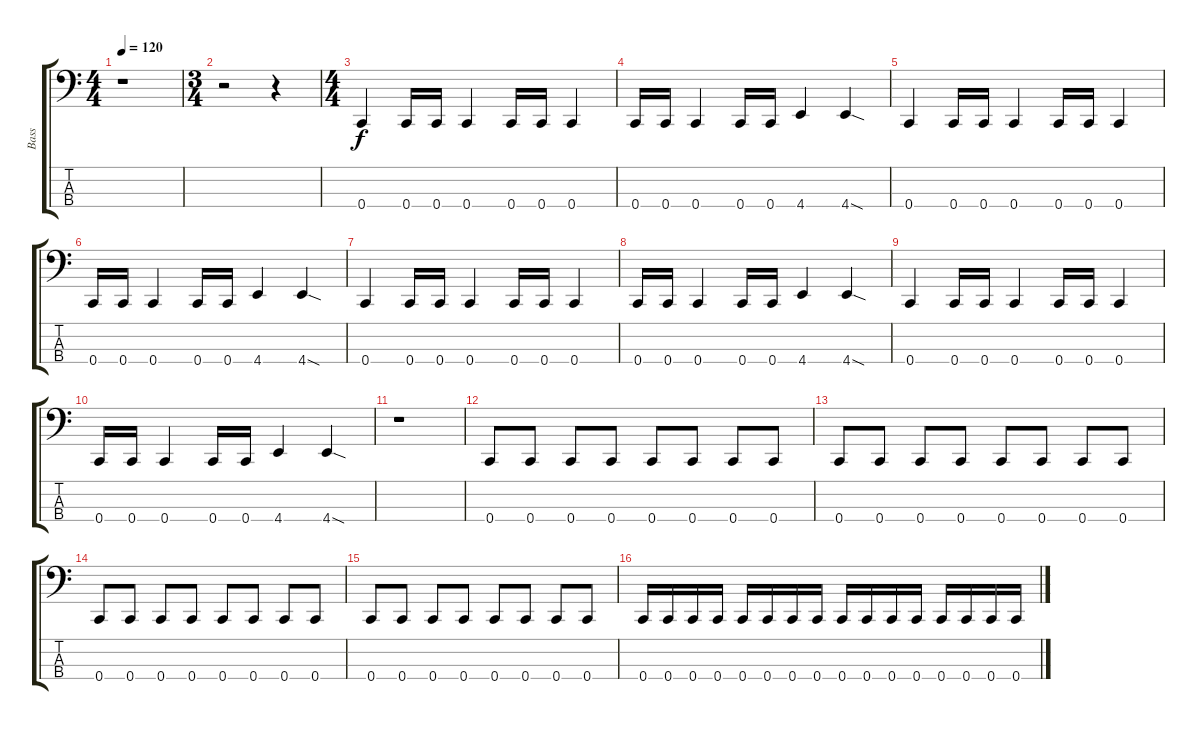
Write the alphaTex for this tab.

\track ("Bass" "Bass") {instrument electricbasspick}
\staff {score tabs}
\tuning (Eb2 Bb1 F1 C1) {hide}
\ts (4 4)
\tempo 120
\clef f4
\ks c
r.1{dy f instrument electricbasspick} |
\ts (3 4)
r.2 r.4 |
\ts (4 4)
0.4.4 0.4.16 0.4.16 0.4.4 0.4.16 0.4.16 0.4.4 |
0.4.16 0.4.16 0.4.4 0.4.16 0.4.16 4.4.4 4.4{sod}.4 |
0.4.4 0.4.16 0.4.16 0.4.4 0.4.16 0.4.16 0.4.4 |
0.4.16 0.4.16 0.4.4 0.4.16 0.4.16 4.4.4 4.4{sod}.4 |
0.4.4 0.4.16 0.4.16 0.4.4 0.4.16 0.4.16 0.4.4 |
0.4.16 0.4.16 0.4.4 0.4.16 0.4.16 4.4.4 4.4{sod}.4 |
0.4.4 0.4.16 0.4.16 0.4.4 0.4.16 0.4.16 0.4.4 |
0.4.16 0.4.16 0.4.4 0.4.16 0.4.16 4.4.4 4.4{sod}.4 |
r.1 |
\section ("" "")
0.4.8 0.4.8 0.4.8 0.4.8 0.4.8 0.4.8 0.4.8 0.4.8 |
0.4.8 0.4.8 0.4.8 0.4.8 0.4.8 0.4.8 0.4.8 0.4.8 |
0.4.8 0.4.8 0.4.8 0.4.8 0.4.8 0.4.8 0.4.8 0.4.8 |
0.4.8 0.4.8 0.4.8 0.4.8 0.4.8 0.4.8 0.4.8 0.4.8 |
\section ("" "")
0.4.16 0.4.16 0.4.16 0.4.16 0.4.16 0.4.16 0.4.16 0.4.16 0.4.16 0.4.16 0.4.16 0.4.16 0.4.16 0.4.16 0.4.16 0.4.16
